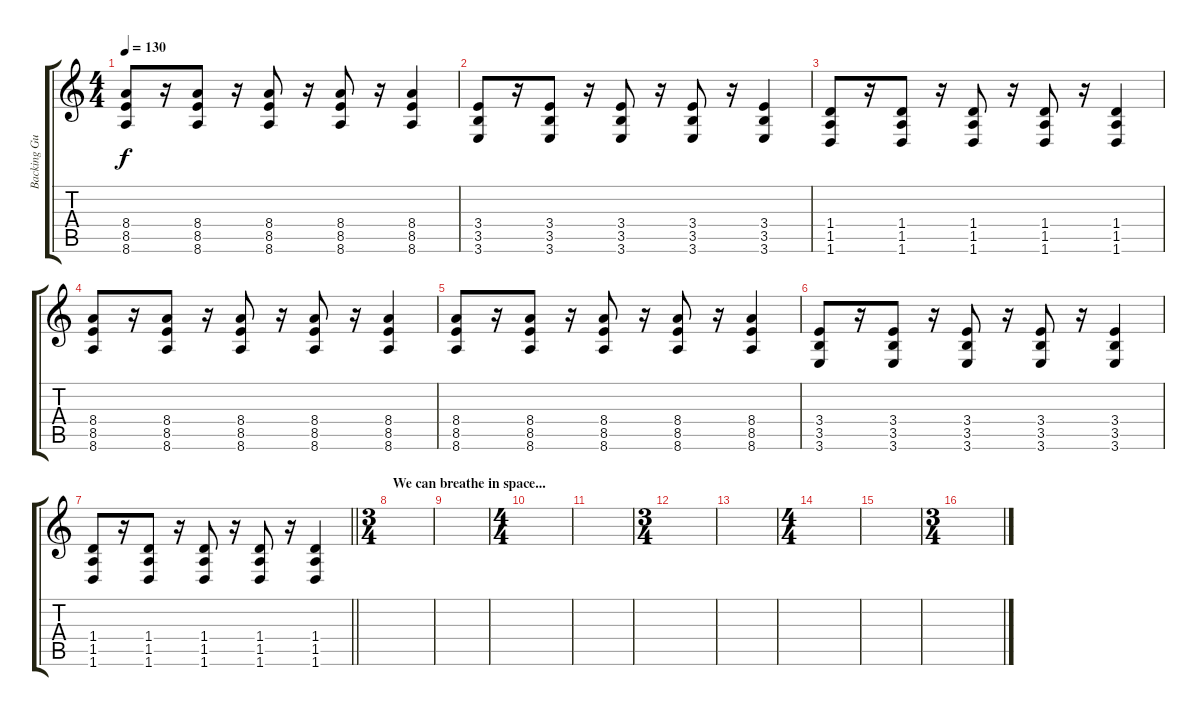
\track ("Backing Guitar" "Backing Gu") {instrument overdrivenguitar}
\staff {score tabs}
\tuning (Eb4 Bb3 Gb3 Db3 Ab2 Db2) {hide}
\ts (4 4)
\tempo 130
\clef g2
\ks c
(8.4 8.5 8.6).8{dy f} r.16 (8.4 8.5 8.6).8 r.16 (8.4 8.5 8.6).8 r.16 (8.4 8.5 8.6).8 r.16 (8.4 8.5 8.6).4 |
(3.4 3.5 3.6).8 r.16 (3.4 3.5 3.6).8 r.16 (3.4 3.5 3.6).8 r.16 (3.4 3.5 3.6).8 r.16 (3.4 3.5 3.6).4 |
(1.4 1.5 1.6).8 r.16 (1.4 1.5 1.6).8 r.16 (1.4 1.5 1.6).8 r.16 (1.4 1.5 1.6).8 r.16 (1.4 1.5 1.6).4 |
(8.4 8.5 8.6).8 r.16 (8.4 8.5 8.6).8 r.16 (8.4 8.5 8.6).8 r.16 (8.4 8.5 8.6).8 r.16 (8.4 8.5 8.6).4 |
(8.4 8.5 8.6).8 r.16 (8.4 8.5 8.6).8 r.16 (8.4 8.5 8.6).8 r.16 (8.4 8.5 8.6).8 r.16 (8.4 8.5 8.6).4 |
(3.4 3.5 3.6).8 r.16 (3.4 3.5 3.6).8 r.16 (3.4 3.5 3.6).8 r.16 (3.4 3.5 3.6).8 r.16 (3.4 3.5 3.6).4 |
\barLineRight lightlight
(1.4 1.5 1.6).8 r.16 (1.4 1.5 1.6).8 r.16 (1.4 1.5 1.6).8 r.16 (1.4 1.5 1.6).8 r.16 (1.4 1.5 1.6).4 |
\ts (3 4)
\section ("" "We can breathe in space...")
|
|
\ts (4 4)
|
|
\ts (3 4)
|
|
\ts (4 4)
|
|
\ts (3 4)
